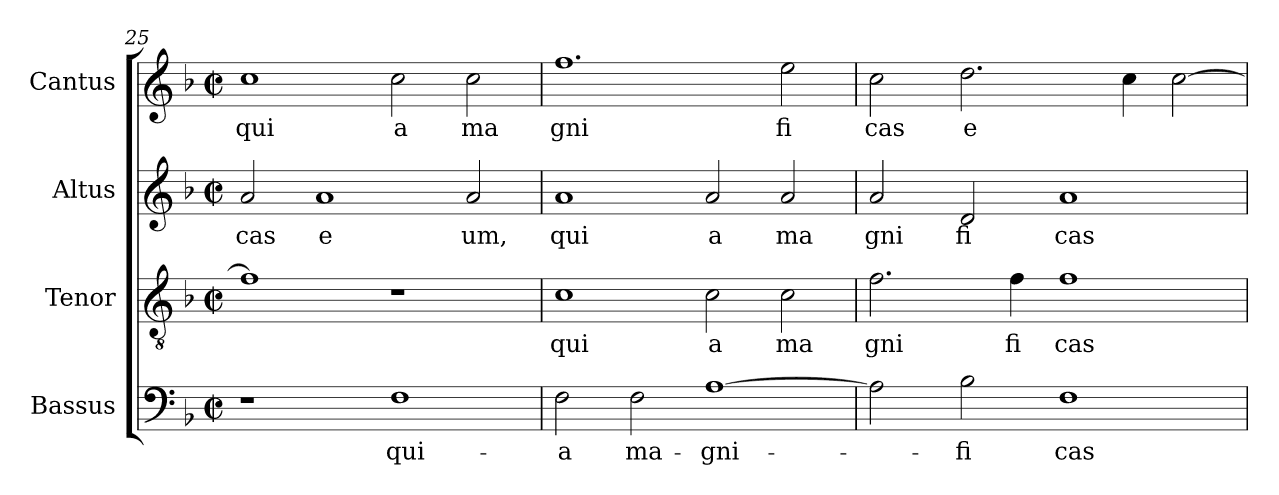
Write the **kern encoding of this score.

**kern	**text	**kern	**text	**kern	**text	**kern	**text
*part4	*part4	*part3	*part3	*part2	*part2	*part1	*part1
*staff4	*staff4	*staff3	*staff3	*staff2	*staff2	*staff1	*staff1
*I"Bassus	*	*I"Tenor	*	*I"Altus	*	*I"Cantus	*
*clefF4	*	*clefGv2	*	*clefG2	*	*clefG2	*
*k[b-]	*	*k[b-]	*	*k[b-]	*	*k[b-]	*
*F:	*	*F:	*	*F:	*	*F:	*
*M2/2	*	*M2/2	*	*M2/2	*	*M2/2	*
*met(c|)	*	*met(c|)	*	*met(c|)	*	*met(c|)	*
=25	=25	=25	=25	=25	=25	=25	=25
!	!	!	!	!	!LO:LY:b:cj	!	!LO:LY:b:cj
1r	.	1f]	.	2a/	cas	1cc	qui
!	!	!	!	!	!LO:LY:b:cj	!	!
.	.	.	.	1a	e	.	.
!	!LO:LY:b:cj	!	!	!	!	!	!LO:LY:b:cj
1F	qui-	1r	.	.	.	2cc\	a
!	!	!	!	!	!LO:LY:b:cj	!	!LO:LY:b:cj
.	.	.	.	2a/	um,	2cc\	ma
=26	=26	=26	=26	=26	=26	=26	=26
!	!LO:LY:b:cj	!	!LO:LY:b:cj	!	!LO:LY:b:cj	!	!LO:LY:b:cj
2F\	-a	1c	qui	1a	qui	1.ff	gni
!	!LO:LY:b:cj	!	!	!	!	!	!
2F\	ma-	.	.	.	.	.	.
!	!LO:LY:b:cj	!	!LO:LY:b:cj	!	!LO:LY:b:cj	!	!
[>1A	-gni-	2c\	a	2a/	a	.	.
!	!	!	!LO:LY:b:cj	!	!LO:LY:b:cj	!	!LO:LY:b:cj
.	.	2c\	ma	2a/	ma	2ee\	fi
!!LO:LB:g=z
=27	=27	=27	=27	=27	=27	=27	=27
!	!	!	!LO:LY:b:cj	!	!LO:LY:b:cj	!	!LO:LY:b:cj
*^	*	*	*	*	*	*	*
2A\]	16ryy	.	2.f\	gni	2a/	gni	2cc\	cas
.	1ryy	.	.	.	.	.	.	.
!	!	!LO:LY:b:cj	!	!	!	!LO:LY:b:cj	!	!LO:LY:b:cj
2B-\	.	-fi	.	.	2d/	fi	2.dd\	e
!	!	!	!	!LO:LY:b:cj	!	!	!	!
.	.	.	4f\	fi	.	.	.	.
!	!	!LO:LY:b:cj	!	!LO:LY:b:cj	!	!LO:LY:b:cj	!	!
1F	.	cas	1f	cas	1a	cas	.	.
.	2...ryy	.	.	.	.	.	.	.
.	.	.	.	.	.	.	4cc\	.
.	.	.	.	.	.	.	[>2cc\	.
*v	*v	*	*	*	*	*	*	*
=	=	=	=	=	=	=	=
*-	*-	*-	*-	*-	*-	*-	*-
